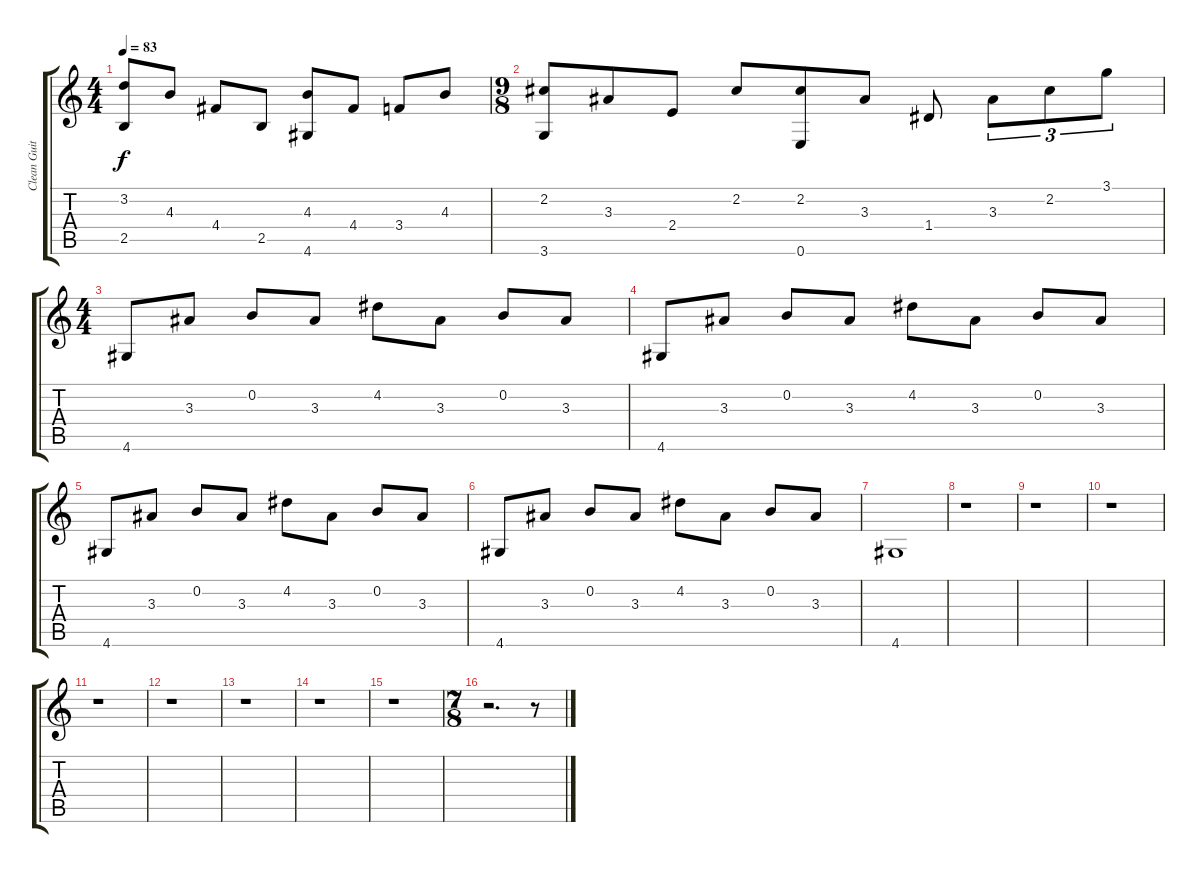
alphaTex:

\track ("Clean Guitar" "Clean Guit") {instrument acousticguitarnylon}
\staff {score tabs}
\tuning (E4 B3 G3 D3 A2 E2) {hide}
\ts (4 4)
\tempo 83
\clef g2
\ks c
(3.2 2.5).8{dy f} 4.3.8 4.4.8 2.5.8 (4.3 4.6).8 4.4.8 3.4.8 4.3.8 |
\ts (9 8)
(2.2 3.6).8 3.3.8 2.4.8 2.2.8 (2.2 0.6).8 3.3.8 1.4.8 3.3.8{tu (3 2)} 2.2.8{tu (3 2)} 3.1.8{tu (3 2)} |
\ts (4 4)
4.6.8 3.3.8 0.2.8 3.3.8 4.2.8 3.3.8 0.2.8 3.3.8 |
4.6.8 3.3.8 0.2.8 3.3.8 4.2.8 3.3.8 0.2.8 3.3.8 |
4.6.8 3.3.8 0.2.8 3.3.8 4.2.8 3.3.8 0.2.8 3.3.8 |
4.6.8 3.3.8 0.2.8 3.3.8 4.2.8 3.3.8 0.2.8 3.3.8 |
4.6.1 |
r.1 |
r.1 |
r.1 |
r.1 |
r.1 |
r.1 |
r.1 |
r.1 |
\ts (7 8)
r.2{d} r.8
